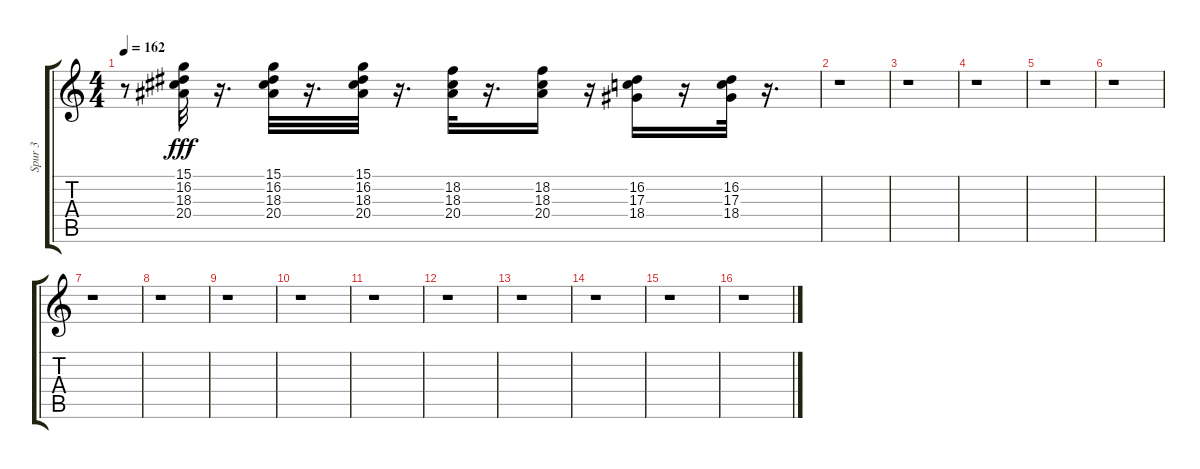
\track ("Spur 3" "Spur 3") {instrument honkytonkpiano}
\staff {score tabs}
\tuning (E4 B3 G3 D3 A2 E2) {hide}
\ts (4 4)
\tempo 162
\clef g2
\ks c
r.8{dy fff} (15.1 16.2 18.3 20.4).32 r.16{d} (15.1 16.2 18.3 20.4).32 r.16{d} (15.1 16.2 18.3 20.4).32 r.16{d} (18.2 18.3 20.4).32 r.16{d} (18.2 18.3 20.4).16 r.16 (16.2 17.3 18.4).16 r.16 (16.2 17.3 18.4).32 r.16{d} |
r.1 |
r.1 |
r.1 |
r.1 |
r.1 |
r.1 |
r.1 |
r.1 |
r.1 |
r.1 |
r.1 |
r.1 |
r.1 |
r.1 |
r.1
